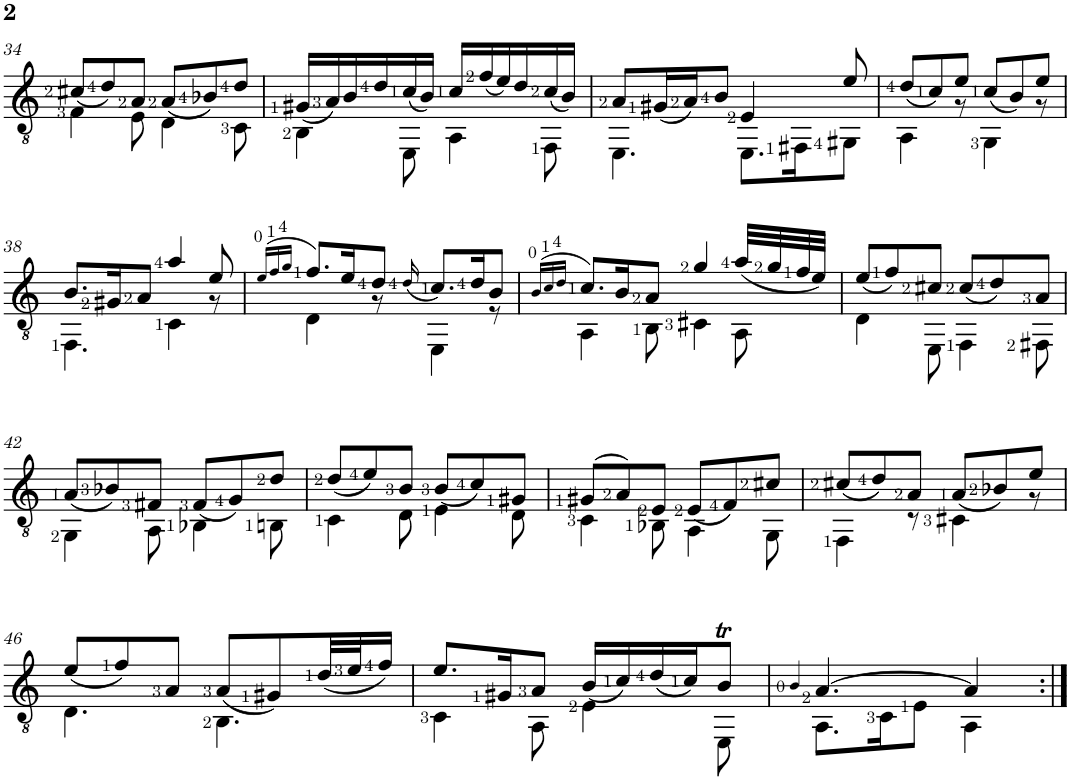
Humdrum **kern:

**kern
*part1
*staff1
*I"Classical Guitar
*I'Guit.
!!LO:PB:g=z
*clefGv2
*k[]
*a:
*M6/8
=34
*^
(<8c#X/L	4F\
8d/)	.
8A/J	8E\
(<8A/L	4D\
8B-X/)	.
8d/J	8C\
=35	=35
(<16G#X/LL	4BB\
16A/)	.
16B/	.
16d/	.
(<16c/	8EE\
16B/JJ)	.
16c/LL	4AA\
(<16f/	.
16e/)	.
16d/	.
(<16c/	8FF\
16B/JJ)	.
=36	=36
8A/L	4.EE\
(<16G#X/L	.
16A/J)	.
8B/J	.
4E/	8.EE\L
.	16FF#X\K
8e/	8GG#X\J
=37	=37
(<8d/L	4AA\
8c/)	.
8e/J	8r
(<8c/L	4GG\
8B/)	.
8e/J	8r
!!LO:LB:g=z	!!
=38	=38
8.B/L	4.FF\
16G#X/K	.
8A/J	.
4a/	4C\
8e/	8r
=39	=39
(16qe/LL	.
16qf/	.
16qg/JJ	.
8.f/L)	4D\
16e/K	.
8d/J	8r
(<16qd/	.
8.c/L)	4EE\
16d/K	.
8B/J	8r
=40	=40
(16qB/LL	.
16qc/	.
16qd/JJ	.
8.c/L)	4AA\
16B/K	.
8A/J	8BB\
4g/	4C#X\
(<32a/LLL	8AA\
32g/	.
32f/	.
32e/JJJ)	.
=41	=41
(<8e/L	4D\
8f/)	.
8c#X/J	8EE\
(<8c#/L	4FF\
8d/)	.
8A/J	8FF#X\
!!LO:LB:g=z	!!
=42	=42
(<8A/L	4GG\
8B-X/)	.
8F#X/J	8AA\
(<8F#/L	4BB-X\
8G/)	.
8d/J	8BBn\
=43	=43
(<8d/L	4C\
8e/)	.
8B/J	8D\
(<8B/L	4E\
8c/)	.
8G#X/J	8D\
=44	=44
(>8G#X/L	4C\
8A/)	.
8E/J	8BB-X\
(<8E/L	4AA\
8F/)	.
8c#X/J	8GG\
=45	=45
(<8c#X/L	4FF\
8d/)	.
8A/J	8r
(<8A/L	4C#X\
8B-X/)	.
8e/J	8r
!!LO:LB:g=z	!!
=46	=46
(<8e/L	4.D\
8f/)	.
8A/J	.
(<8A/L	4.BB\
8G#X/)	.
(<32d/LL	.
32e/J	.
16f/JJ)	.
=47	=47
8.e/L	4C\
16G#X/K	.
8A/J	8AA\
(<16B/LL	4E\
16c/)	.
(<16d/	.
16c/J)	.
8Bt/J	8EE\
=48	=48
4qB/	.
[4.A/	8.AA\L
.	16C\K
.	8E\J
4A/]	4AA\
*v	*v
=:|!
*-
